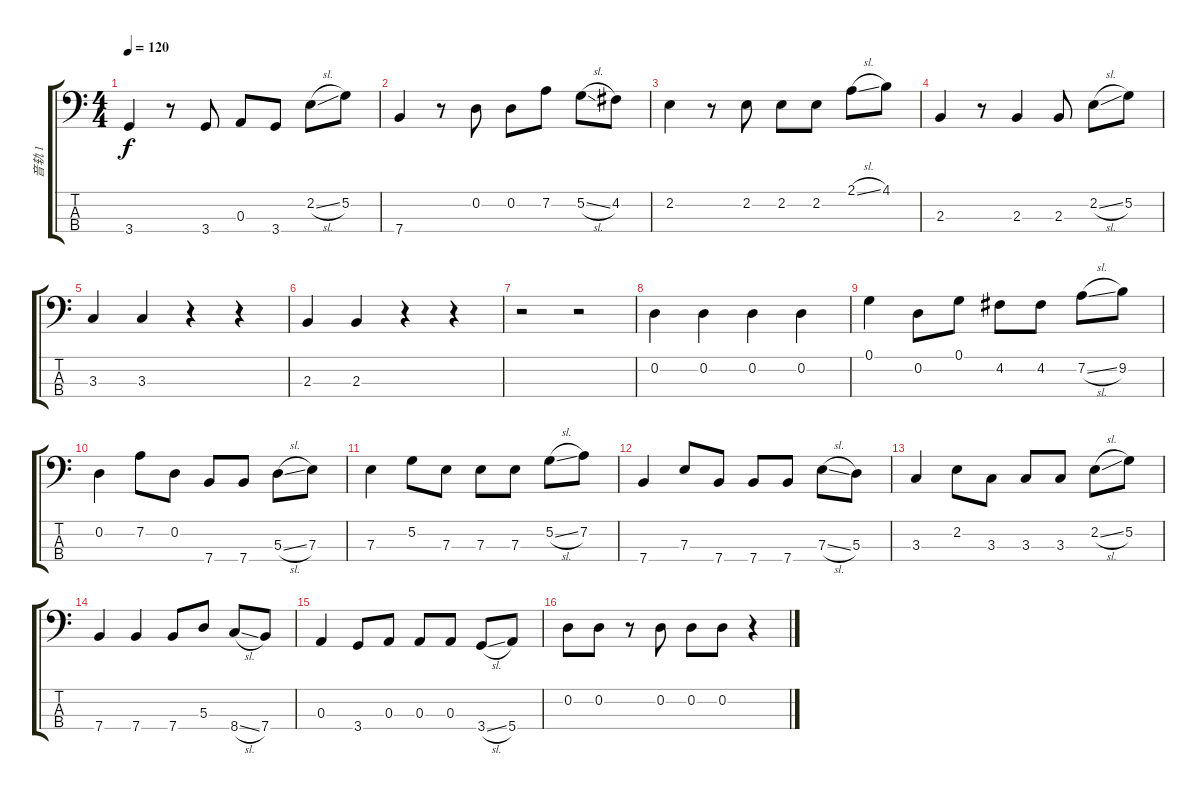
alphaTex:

\track ("音轨 1" "音轨 1") {instrument acousticguitarsteel}
\staff {score tabs}
\tuning (G2 D2 A1 E1) {hide}
\ts (4 4)
\tempo 120
\clef f4
\ks c
3.4.4{dy f} r.8 3.4.8 0.3.8 3.4.8 2.2{sl}.8 5.2.8 |
7.4.4 r.8 0.2.8 0.2.8 7.2.8 5.2{sl}.8 4.2.8 |
2.2.4 r.8 2.2.8 2.2.8 2.2.8 2.1{sl}.8 4.1.8 |
2.3.4 r.8 2.3.4 2.3.8 2.2{sl}.8 5.2.8 |
3.3.4 3.3.4 r.4 r.4 |
2.3.4 2.3.4 r.4 r.4 |
r.2 r.2 |
0.2.4 0.2.4 0.2.4 0.2.4 |
0.1.4 0.2.8 0.1.8 4.2.8 4.2.8 7.2{sl}.8 9.2.8 |
0.2.4 7.2.8 0.2.8 7.4.8 7.4.8 5.3{sl}.8 7.3.8 |
7.3.4 5.2.8 7.3.8 7.3.8 7.3.8 5.2{sl}.8 7.2.8 |
7.4.4 7.3.8 7.4.8 7.4.8 7.4.8 7.3{sl}.8 5.3.8 |
3.3.4 2.2.8 3.3.8 3.3.8 3.3.8 2.2{sl}.8 5.2.8 |
7.4.4 7.4.4 7.4.8 5.3.8 8.4{sl}.8 7.4.8 |
0.3.4 3.4.8 0.3.8 0.3.8 0.3.8 3.4{sl}.8 5.4.8 |
0.2.8 0.2.8 r.8 0.2.8 0.2.8 0.2.8 r.4
